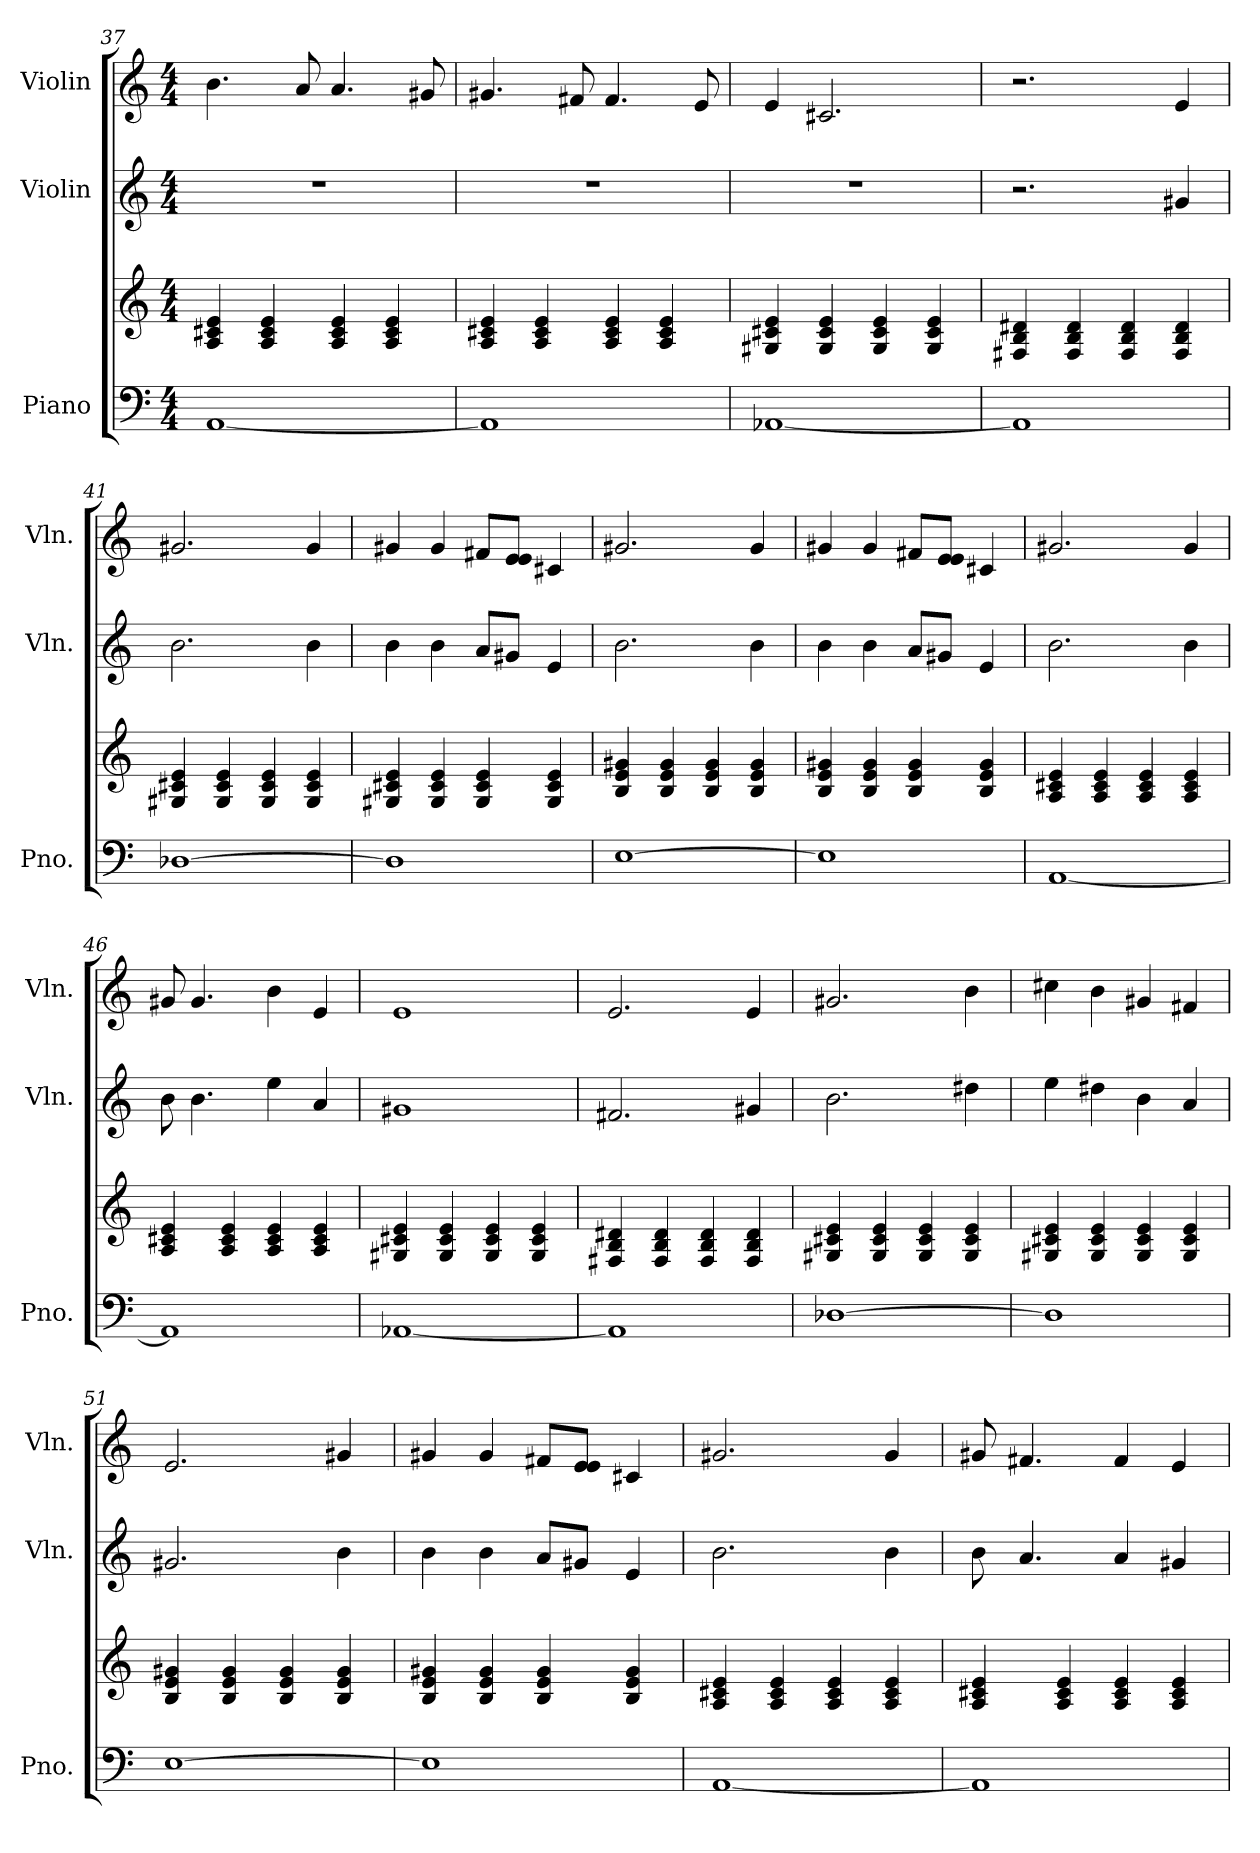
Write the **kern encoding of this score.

**kern	**kern	**kern	**kern
*part3	*part3	*part2	*part1
*staff4	*staff3	*staff2	*staff1
*I"Piano	*	*I"Violin	*I"Violin
*I'Pno.	*	*I'Vln.	*I'Vln.
*clefF4	*clefG2	*clefG2	*clefG2
*k[]	*k[]	*k[]	*k[]
*C:	*C:	*C:	*C:
*M4/4	*M4/4	*M4/4	*M4/4
=37	=37	=37	=37
[1AA	4A/ 4c#X/ 4e/	1r	4.b\
.	4A/ 4c#/ 4e/	.	.
.	.	.	8a/
.	4A/ 4c#/ 4e/	.	4.a/
.	4A/ 4c#/ 4e/	.	.
.	.	.	8g#X/
!!LO:LB:g=z
=38	=38	=38	=38
1AA]	4A/ 4c#X/ 4e/	1r	4.g#X/
.	4A/ 4c#/ 4e/	.	.
.	.	.	8f#X/
.	4A/ 4c#/ 4e/	.	4.f#/
.	4A/ 4c#/ 4e/	.	.
.	.	.	8e/
=39	=39	=39	=39
[1AA-X	4G#X/ 4c#X/ 4e/	1r	4e/
.	4G#/ 4c#/ 4e/	.	2.c#X/
.	4G#/ 4c#/ 4e/	.	.
.	4G#/ 4c#/ 4e/	.	.
=40	=40	=40	=40
1AA-]	4F#X/ 4B/ 4d#X/	2.r	2.r
.	4F#/ 4B/ 4d#/	.	.
.	4F#/ 4B/ 4d#/	.	.
.	4F#/ 4B/ 4d#/	4g#X/	4e/
=41	=41	=41	=41
[1D-X	4G#X/ 4c#X/ 4e/	2.b\	2.g#X/
.	4G#/ 4c#/ 4e/	.	.
.	4G#/ 4c#/ 4e/	.	.
.	4G#/ 4c#/ 4e/	4b\	4g#/
=42	=42	=42	=42
1D-]	4G#X/ 4c#X/ 4e/	4b\	4g#X/
.	4G#/ 4c#/ 4e/	4b\	4g#/
.	4G#/ 4c#/ 4e/	8a/L	8f#X/L
.	.	8g#X/J	8e/ 8e/J
.	4G#/ 4c#/ 4e/	4e/	4c#X/
=43	=43	=43	=43
[1E	4B/ 4e/ 4g#X/	2.b\	2.g#X/
.	4B/ 4e/ 4g#/	.	.
.	4B/ 4e/ 4g#/	.	.
.	4B/ 4e/ 4g#/	4b\	4g#/
!!LO:LB:g=z
=44	=44	=44	=44
1E]	4B/ 4e/ 4g#X/	4b\	4g#X/
.	4B/ 4e/ 4g#/	4b\	4g#/
.	4B/ 4e/ 4g#/	8a/L	8f#X/L
.	.	8g#X/J	8e/ 8e/J
.	4B/ 4e/ 4g#/	4e/	4c#X/
=45	=45	=45	=45
[1AA	4A/ 4c#X/ 4e/	2.b\	2.g#X/
.	4A/ 4c#/ 4e/	.	.
.	4A/ 4c#/ 4e/	.	.
.	4A/ 4c#/ 4e/	4b\	4g#/
=46	=46	=46	=46
1AA]	4A/ 4c#X/ 4e/	8b\	8g#X/
.	.	4.b\	4.g#/
.	4A/ 4c#/ 4e/	.	.
.	4A/ 4c#/ 4e/	4ee\	4b\
.	4A/ 4c#/ 4e/	4a/	4e/
=47	=47	=47	=47
[1AA-X	4G#X/ 4c#X/ 4e/	1g#X	1e
.	4G#/ 4c#/ 4e/	.	.
.	4G#/ 4c#/ 4e/	.	.
.	4G#/ 4c#/ 4e/	.	.
=48	=48	=48	=48
1AA-]	4F#X/ 4B/ 4d#X/	2.f#X/	2.e/
.	4F#/ 4B/ 4d#/	.	.
.	4F#/ 4B/ 4d#/	.	.
.	4F#/ 4B/ 4d#/	4g#X/	4e/
=49	=49	=49	=49
[1D-X	4G#X/ 4c#X/ 4e/	2.b\	2.g#X/
.	4G#/ 4c#/ 4e/	.	.
.	4G#/ 4c#/ 4e/	.	.
.	4G#/ 4c#/ 4e/	4dd#X\	4b\
!!LO:PB:g=z
=50	=50	=50	=50
1D-]	4G#X/ 4c#X/ 4e/	4ee\	4cc#X\
.	4G#/ 4c#/ 4e/	4dd#X\	4b\
.	4G#/ 4c#/ 4e/	4b\	4g#X/
.	4G#/ 4c#/ 4e/	4a/	4f#X/
=51	=51	=51	=51
[1E	4B/ 4e/ 4g#X/	2.g#X/	2.e/
.	4B/ 4e/ 4g#/	.	.
.	4B/ 4e/ 4g#/	.	.
.	4B/ 4e/ 4g#/	4b\	4g#X/
=52	=52	=52	=52
1E]	4B/ 4e/ 4g#X/	4b\	4g#X/
.	4B/ 4e/ 4g#/	4b\	4g#/
.	4B/ 4e/ 4g#/	8a/L	8f#X/L
.	.	8g#X/J	8e/ 8e/J
.	4B/ 4e/ 4g#/	4e/	4c#X/
=53	=53	=53	=53
[1AA	4A/ 4c#X/ 4e/	2.b\	2.g#X/
.	4A/ 4c#/ 4e/	.	.
.	4A/ 4c#/ 4e/	.	.
.	4A/ 4c#/ 4e/	4b\	4g#/
=54	=54	=54	=54
1AA]	4A/ 4c#X/ 4e/	8b\	8g#X/
.	.	4.a/	4.f#X/
.	4A/ 4c#/ 4e/	.	.
.	4A/ 4c#/ 4e/	4a/	4f#/
.	4A/ 4c#/ 4e/	4g#X/	4e/
=	=	=	=
*-	*-	*-	*-
